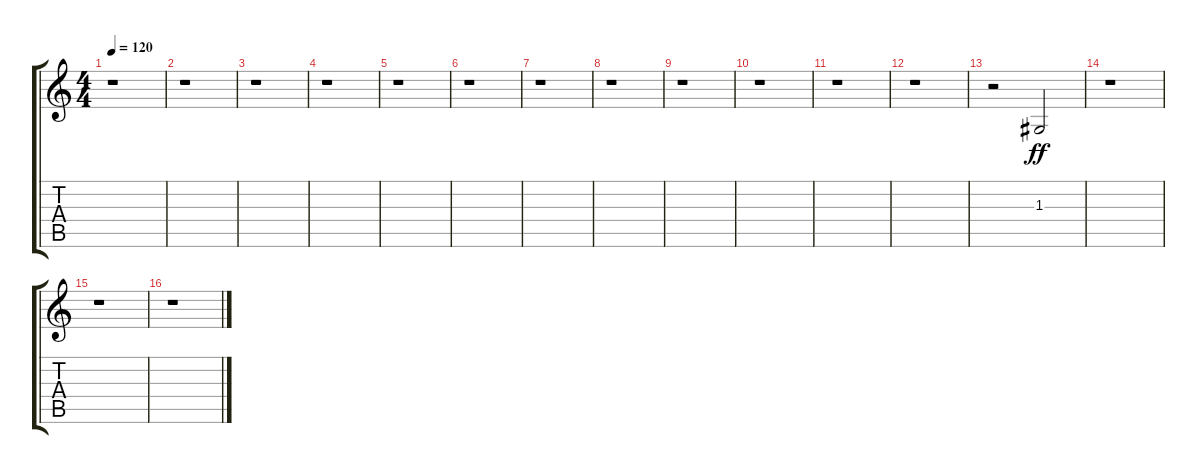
\track "" {instrument reversecymbal}
\staff {score tabs}
\tuning (E4 B3 G3 D3 A2 E2) {hide}
\ts (4 4)
\tempo 120
\clef g2
\ks c
r.1{dy ff} |
r.1 |
r.1 |
r.1 |
r.1 |
r.1 |
r.1 |
r.1 |
r.1 |
r.1 |
r.1 |
r.1 |
r.2 1.3.2 |
r.1 |
r.1 |
r.1
